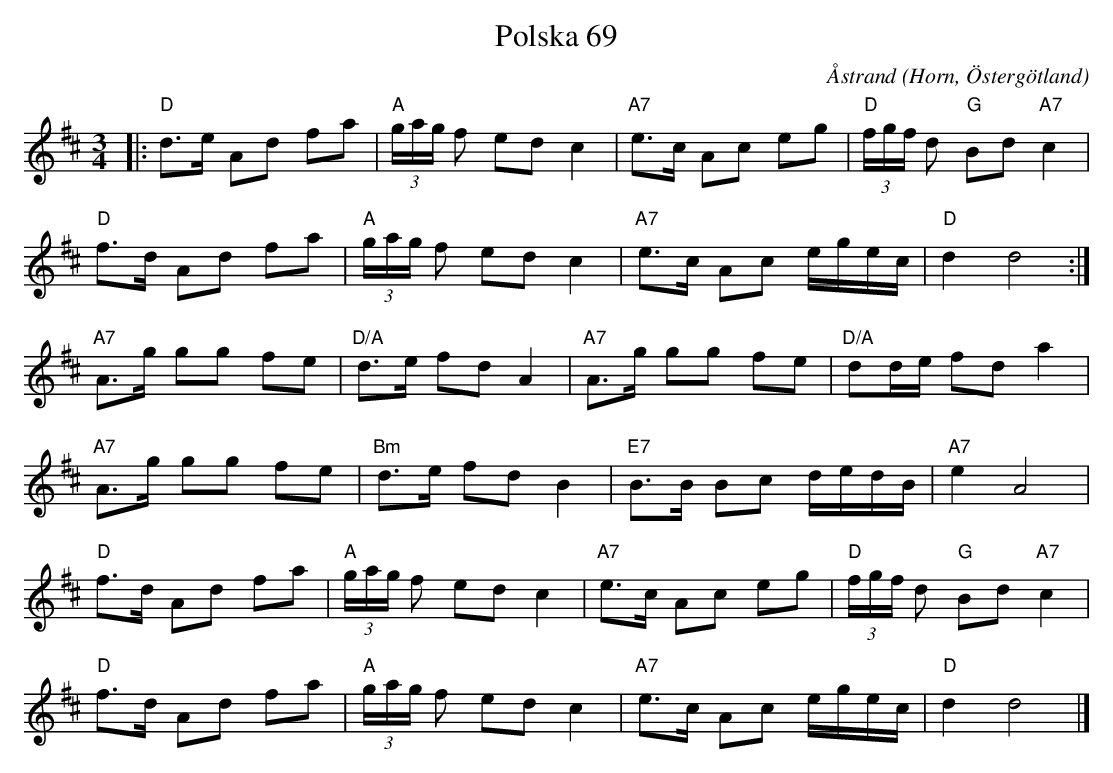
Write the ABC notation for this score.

X:1
T:Polska 69
C:Åstrand
O:Horn, Östergötland
M:3/4
L:1/8
K:D
V:1
|:"D"d>e Ad fa|"A"(3g/a/g/ f ed c2|"A7"e>c Ac eg|"D"(3f/g/f/ d "G"Bd "A7"c2|
"D"f>d Ad fa|"A"(3g/a/g/ f ed c2|"A7"e>c Ac e/g/e/c/|"D"d2 d4:|
"A7"A>g gg fe|"D/A"d>e fd A2|"A7"A>g gg fe|"D/A" dd/e/ fd a2|
"A7"A>g gg fe|"Bm"d>e fd B2|"E7"B>B Bc d/e/d/B/|"A7" e2 A4|
"D"f>d Ad fa|"A"(3g/a/g/ f ed c2|"A7"e>c Ac eg|"D"(3f/g/f/ d "G"Bd "A7"c2|
"D"f>d Ad fa|"A"(3g/a/g/ f ed c2|"A7"e>c Ac e/g/e/c/|"D"d2 d4 |]
